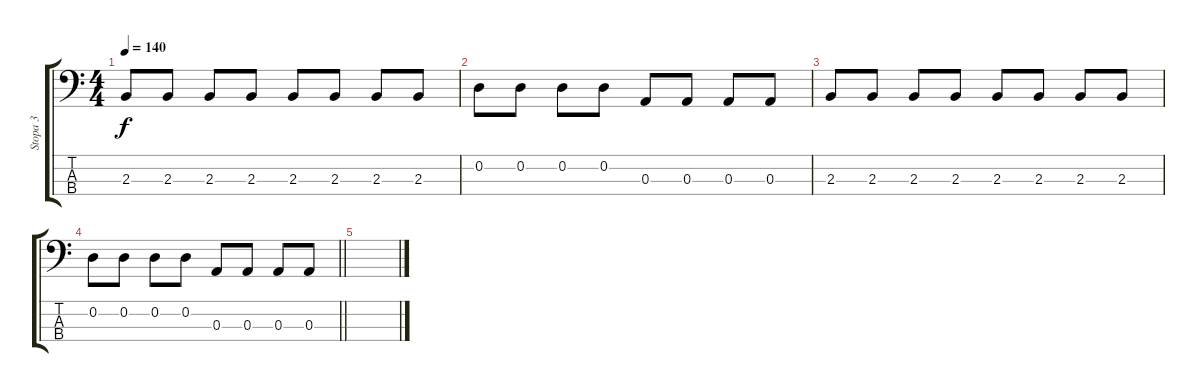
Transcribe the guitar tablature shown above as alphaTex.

\track ("Stopa 3" "Stopa 3") {instrument electricbasspick}
\staff {score tabs}
\tuning (G2 D2 A1 E1) {hide}
\ts (4 4)
\tempo 140
\clef f4
\ks c
2.3.8{dy f} 2.3.8 2.3.8 2.3.8 2.3.8 2.3.8 2.3.8 2.3.8 |
0.2.8 0.2.8 0.2.8 0.2.8 0.3.8 0.3.8 0.3.8 0.3.8 |
2.3.8 2.3.8 2.3.8 2.3.8 2.3.8 2.3.8 2.3.8 2.3.8 |
\barLineRight lightlight
0.2.8 0.2.8 0.2.8 0.2.8 0.3.8 0.3.8 0.3.8 0.3.8 |
\section ("" "")
